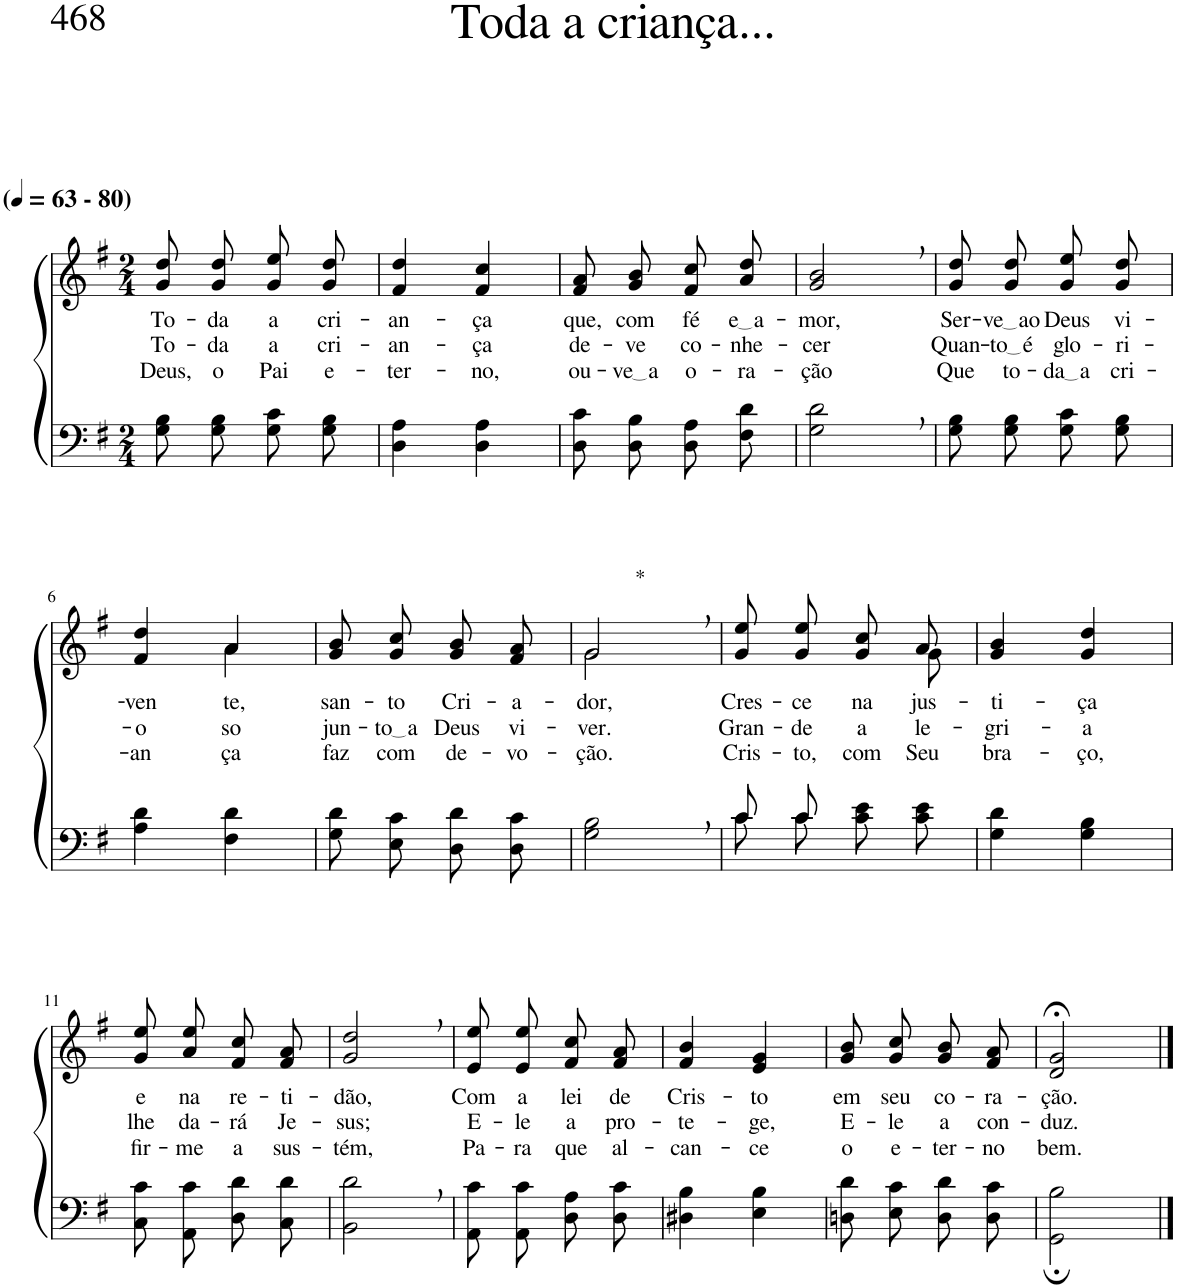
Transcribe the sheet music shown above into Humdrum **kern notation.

**kern	**kern	**text	**text	**text
*part2	*part1	*part1	*part1	*part1
*staff2	*staff1	*staff1	*staff1	*staff1
*I"Parte III e IV	*I"Parte I e II	*	*	*
*clefF4	*clefG2	*	*	*
*Trd1c2	*Trd1c2	*	*	*
*k[f#]	*k[f#]	*	*	*
*M2/4	*M2/4	*	*	*
*MM63	*MM63	*	*	*
=1	=1	=1	=1	=1
!	!LO:TX:a:B:t=(	!	!	!
!	!LO:TX:a:B:t=- 80)	!	!	!
!	!	!LO:LY:b	!LO:LY:b	!LO:LY:b
8G\ 8B\L	8g\ 8dd\L	To-	To-	Deus,
!	!	!LO:LY:b	!LO:LY:b	!LO:LY:b
8G\ 8B\J	8g\ 8dd\J	-da	-da	o
!	!	!LO:LY:b	!LO:LY:b	!LO:LY:b
8G\ 8c\L	8g\ 8ee\L	a	a	Pai
!	!	!LO:LY:b	!LO:LY:b	!LO:LY:b
8G\ 8B\J	8g\ 8dd\J	cri-	cri-	e-
=2	=2	=2	=2	=2
!	!	!LO:LY:b	!LO:LY:b	!LO:LY:b
4D\ 4A\	4f#/ 4dd/	-an-	-an-	-ter-
!	!	!LO:LY:b	!LO:LY:b	!LO:LY:b
4D\ 4A\	4f#/ 4cc/	-ça	-ça	-no,
=3	=3	=3	=3	=3
!	!	!LO:LY:b	!LO:LY:b	!LO:LY:b
8D\ 8c\L	8f#/ 8a/L	que,	de-	ou-
!	!	!LO:LY:b	!LO:LY:b	!LO:LY:b
8D\ 8B\J	8g/ 8b/J	com	-ve	ve a
!	!	!LO:LY:b	!LO:LY:b	!LO:LY:b
8D\ 8A\L	8f#/ 8cc/L	fé	co-	o-
!	!	!LO:LY:b	!LO:LY:b	!LO:LY:b
8F#\ 8d\J	8a/ 8dd/J	e a	-nhe-	-ra-
=4	=4	=4	=4	=4
!	!	!LO:LY:b	!LO:LY:b	!LO:LY:b
2G\, 2d\,	2g/, 2b/,	-mor,	-cer	-ção
=5	=5	=5	=5	=5
!	!	!LO:LY:b	!LO:LY:b	!LO:LY:b
8G\ 8B\L	8g\ 8dd\L	Ser-	Quan-	Que
!	!	!LO:LY:b	!LO:LY:b	!LO:LY:b
8G\ 8B\J	8g\ 8dd\J	ve ao	to é	to-
!	!	!LO:LY:b	!LO:LY:b	!LO:LY:b
8G\ 8c\L	8g\ 8ee\L	Deus	glo-	da a
!	!	!LO:LY:b	!LO:LY:b	!LO:LY:b
8G\ 8B\J	8g\ 8dd\J	vi-	-ri-	cri-
!!LO:LB:g=z
=6	=6	=6	=6	=6
!	!	!LO:LY:b	!LO:LY:b	!LO:LY:b
*	*^	*	*	*
4A\ 4d\	4f#/ 4dd/	4ryy	ven-	-o-	-an-
!	!	!	!LO:LY:b	!LO:LY:b	!LO:LY:b
4F#\ 4d\	4a/	4a\	-te,	-so	-ça
=7	=7	=7	=7	=7	=7
!	!	!	!LO:LY:b	!LO:LY:b	!LO:LY:b
*	*v	*v	*	*	*
8G\ 8d\L	8g/ 8b/L	san-	jun-	faz
!	!	!LO:LY:b	!LO:LY:b	!LO:LY:b
8E\ 8c\J	8g/ 8cc/J	-to	to a	com
!	!	!LO:LY:b	!LO:LY:b	!LO:LY:b
8D\ 8d\L	8g/ 8b/L	Cri-	Deus	de-
!	!	!LO:LY:b	!LO:LY:b	!LO:LY:b
8D\ 8c\J	8f#/ 8a/J	-a-	vi-	-vo-
=8	=8	=8	=8	=8
!	!LO:TX:a:t=*	!	!	!
!	!	!LO:LY:b	!LO:LY:b	!LO:LY:b
*	*^	*	*	*
2G\, 2B\,	2g,\	2g/	-dor,	-ver.	-ção.
=9	=9	=9	=9	=9	=9
*^	*	*	*	*	*
!	!	!	!	!LO:LY:b	!LO:LY:b	!LO:LY:b
8c\L	8c/L	8g\ 8ee\L	4.ryy	Cres-	Gran-	Cris-
!	!	!	!	!LO:LY:b	!LO:LY:b	!LO:LY:b
8c\J	8c/J	8g\ 8ee\J	.	-ce	-de	-to,
!	!	!	!	!LO:LY:b	!LO:LY:b	!LO:LY:b
8c\ 8e\L	4ryy	8g/ 8cc/L	.	na	a-	com
!	!	!	!	!LO:LY:b	!LO:LY:b	!LO:LY:b
8c\ 8e\J	.	8a/J	8g\	jus-	-le-	Seu
*v	*v	*	*	*	*	*
=10	=10	=10	=10	=10	=10
!	!	!	!LO:LY:b	!LO:LY:b	!LO:LY:b
*	*v	*v	*	*	*
4G\ 4d\	4g/ 4b/	-ti-	-gri-	bra-
!	!	!LO:LY:b	!LO:LY:b	!LO:LY:b
4G\ 4B\	4g/ 4dd/	-ça	-a	-ço,
!!LO:LB:g=z
=11	=11	=11	=11	=11
!	!	!LO:LY:b	!LO:LY:b	!LO:LY:b
8C\ 8c\L	8g\ 8ee\L	e	lhe	fir-
!	!	!LO:LY:b	!LO:LY:b	!LO:LY:b
8AA\ 8c\J	8a\ 8ee\J	na	da-	-me
!	!	!LO:LY:b	!LO:LY:b	!LO:LY:b
8D\ 8d\L	8f#/ 8cc/L	re-	-rá	a
!	!	!LO:LY:b	!LO:LY:b	!LO:LY:b
8C\ 8d\J	8f#/ 8a/J	-ti-	Je-	sus-
=12	=12	=12	=12	=12
!	!	!LO:LY:b	!LO:LY:b	!LO:LY:b
2BB\, 2d\,	2g/, 2dd/,	-dão,	-sus;	-tém,
=13	=13	=13	=13	=13
!	!	!LO:LY:b	!LO:LY:b	!LO:LY:b
8AA\ 8c\L	8e/ 8ee/L	Com	E-	Pa-
!	!	!LO:LY:b	!LO:LY:b	!LO:LY:b
8AA\ 8c\J	8e/ 8ee/J	a	-le	-ra
!	!	!LO:LY:b	!LO:LY:b	!LO:LY:b
8D\ 8A\L	8f#/ 8cc/L	lei	a	que
!	!	!LO:LY:b	!LO:LY:b	!LO:LY:b
8D\ 8c\J	8f#/ 8a/J	de	pro-	al-
=14	=14	=14	=14	=14
!	!	!LO:LY:b	!LO:LY:b	!LO:LY:b
4D#X\ 4B\	4f#/ 4b/	Cris-	-te-	-can-
!	!	!LO:LY:b	!LO:LY:b	!LO:LY:b
4E\ 4B\	4e/ 4g/	-to	-ge,	-ce
=15	=15	=15	=15	=15
!	!	!LO:LY:b	!LO:LY:b	!LO:LY:b
8Dn\ 8d\L	8g/ 8b/L	em	E-	o
!	!	!LO:LY:b	!LO:LY:b	!LO:LY:b
8E\ 8c\J	8g/ 8cc/J	seu	-le	e-
!	!	!LO:LY:b	!LO:LY:b	!LO:LY:b
8D\ 8d\L	8g/ 8b/L	co-	a	-ter-
!	!	!LO:LY:b	!LO:LY:b	!LO:LY:b
8D\ 8c\J	8f#/ 8a/J	-ra-	con-	-no
=16	=16	=16	=16	=16
!	!	!LO:LY:b	!LO:LY:b	!LO:LY:b
2GG\; 2B\;	2d/;< 2g/;<	-ção.	-duz.	bem.
==	==	==	==	==
*-	*-	*-	*-	*-
